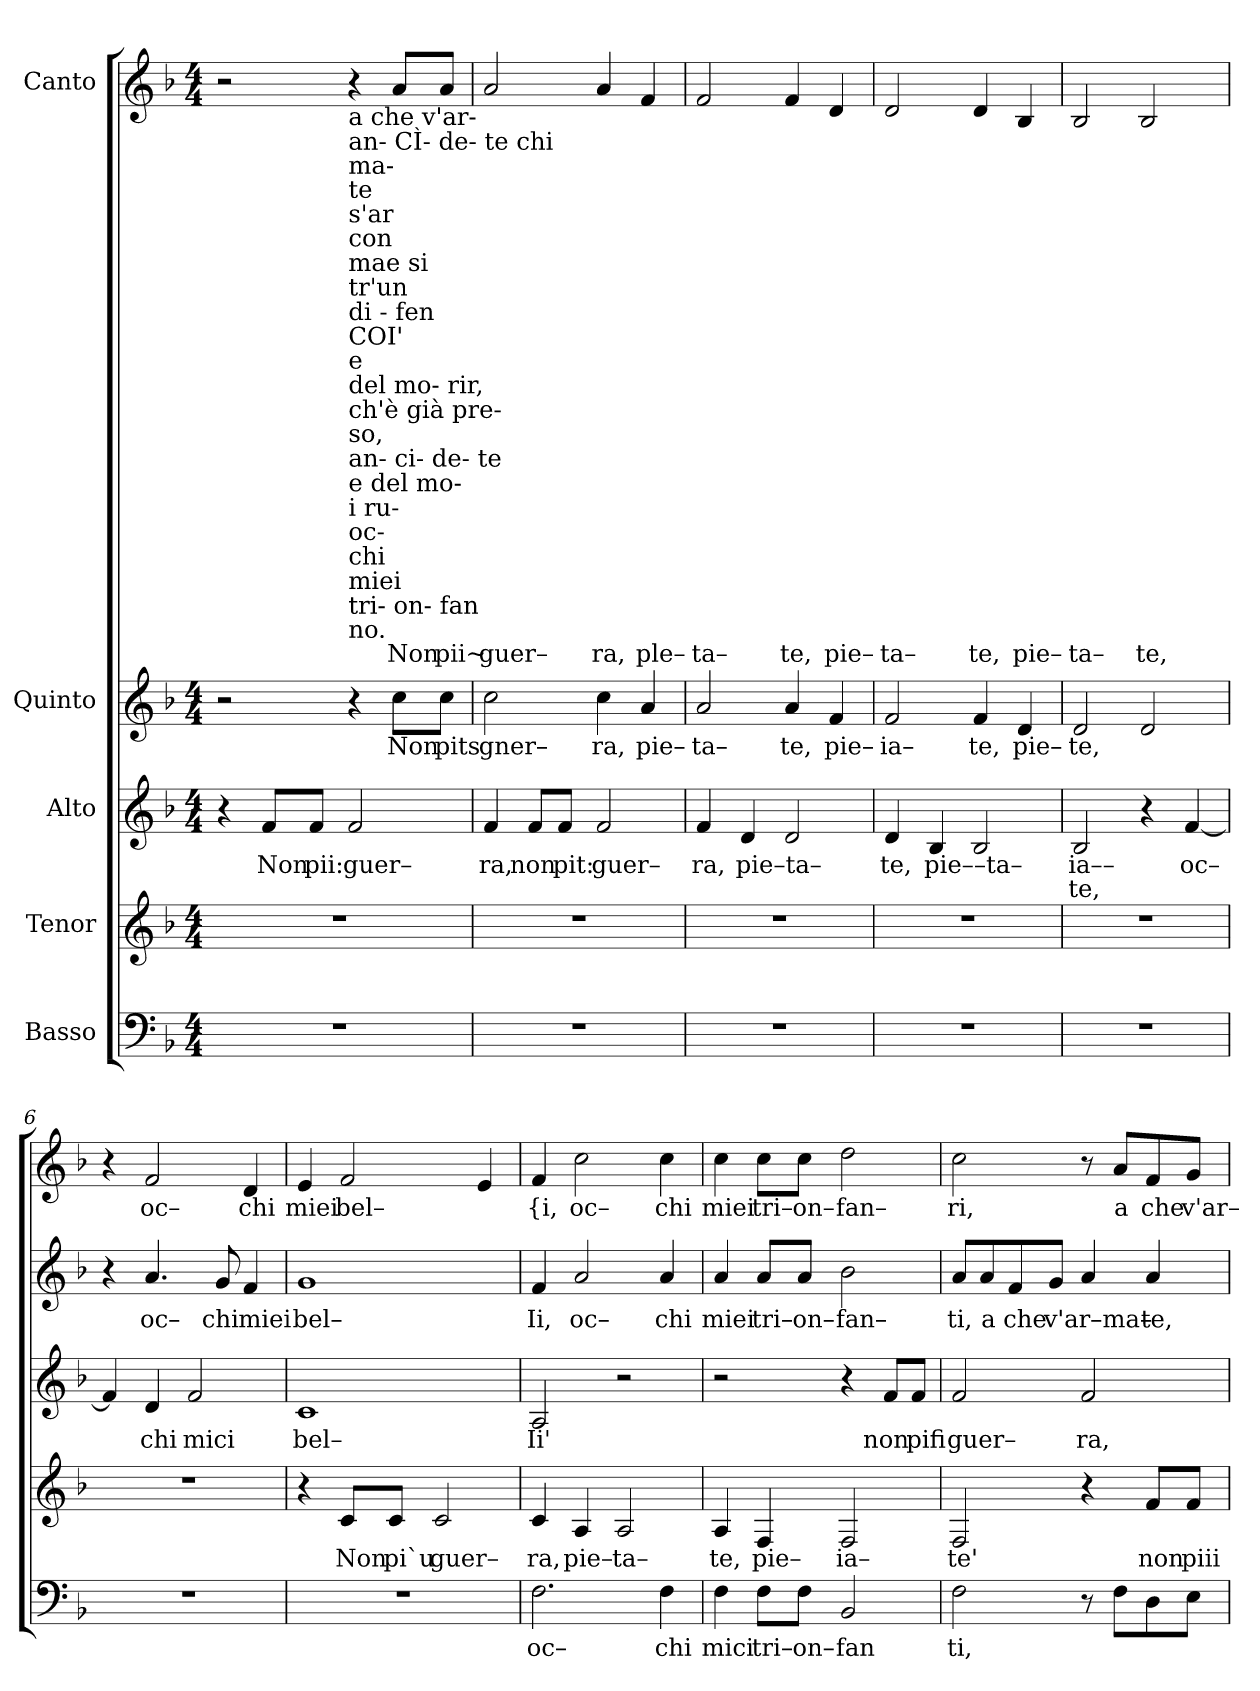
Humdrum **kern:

**kern	**text	**kern	**text	**kern	**text	**text	**kern	**text	**kern	**text
*part5	*part5	*part4	*part4	*part3	*part3	*part3	*part2	*part2	*part1	*part1
*staff5	*staff5	*staff4	*staff4	*staff3	*staff3	*staff3	*staff2	*staff2	*staff1	*staff1
*I"Basso	*	*I"Tenor	*	*I"Alto	*	*	*I"Quinto	*	*I"Canto	*
*clefF4	*	*clefG2	*	*clefG2	*	*	*clefG2	*	*clefG2	*
*k[b-]	*	*k[b-]	*	*k[b-]	*	*	*k[b-]	*	*k[b-]	*
*F:	*	*F:	*	*F:	*	*	*F:	*	*F:	*
*M4/4	*	*M4/4	*	*M4/4	*	*	*M4/4	*	*M4/4	*
*MM120	*	*MM120	*	*MM120	*	*	*MM120	*	*MM120	*
=1	=1	=1	=1	=1	=1	=1	=1	=1	=1	=1
1r	.	1r	.	4r	.	.	2r	.	2r	.
!	!	!	!	!	!LO:LY:b	!	!	!	!	!
.	.	.	.	8f/L	Non	.	.	.	.	.
!	!	!	!	!	!LO:LY:b	!	!	!	!	!
.	.	.	.	8f/J	pii:	.	.	.	.	.
!	!	!	!	!	!	!	!	!	!LO:TX:b:t=a che v'ar-	!
!	!	!	!	!	!	!	!	!	!LO:TX:b:t=an- CÌ- de- te chi	!
!	!	!	!	!	!	!	!	!	!LO:TX:b:t=ma-	!
!	!	!	!	!	!	!	!	!	!LO:TX:b:t=te	!
!	!	!	!	!	!	!	!	!	!LO:TX:b:t=s'ar	!
!	!	!	!	!	!	!	!	!	!LO:TX:b:t=con	!
!	!	!	!	!	!	!	!	!	!LO:TX:b:t=mae si	!
!	!	!	!	!	!	!	!	!	!LO:TX:b:t=tr'un	!
!	!	!	!	!	!	!	!	!	!LO:TX:b:t=di - fen	!
!	!	!	!	!	!	!	!	!	!LO:TX:b:t=COI'	!
!	!	!	!	!	!	!	!	!	!LO:TX:b:t=e	!
!	!	!	!	!	!	!	!	!	!LO:TX:b:t=del mo- rir,	!
!	!	!	!	!	!	!	!	!	!LO:TX:b:t=ch'è già pre-	!
!	!	!	!	!	!	!	!	!	!LO:TX:b:t=so,	!
!	!	!	!	!	!	!	!	!	!LO:TX:b:t=an- ci- de- te	!
!	!	!	!	!	!	!	!	!	!LO:TX:b:t=e del mo-	!
!	!	!	!	!	!	!	!	!	!LO:TX:b:t=i ru-	!
!	!	!	!	!	!	!	!	!	!LO:TX:b:t=oc-	!
!	!	!	!	!	!	!	!	!	!LO:TX:b:t=chi	!
!	!	!	!	!	!	!	!	!	!LO:TX:b:t=miei	!
!	!	!	!	!	!	!	!	!	!LO:TX:b:t=tri- on- fan	!
!	!	!	!	!	!	!	!	!	!LO:TX:b:t=no.	!
!	!	!	!	!	!LO:LY:b	!	!	!	!	!
.	.	.	.	2f/	guer–	.	4r	.	4r	.
!	!	!	!	!	!	!	!	!LO:LY:b	!	!LO:LY:b
.	.	.	.	.	.	.	8cc\L	Non	8a/L	Non
!	!	!	!	!	!	!	!	!LO:LY:b	!	!LO:LY:b
.	.	.	.	.	.	.	8cc\J	pits	8a/J	pii~
=2	=2	=2	=2	=2	=2	=2	=2	=2	=2	=2
!	!	!	!	!	!LO:LY:b	!	!	!LO:LY:b	!	!LO:LY:b
1r	.	1r	.	4f/	ra,	.	2cc\	gner–	2a/	guer–
!	!	!	!	!	!LO:LY:b	!	!	!	!	!
.	.	.	.	8f/L	non	.	.	.	.	.
!	!	!	!	!	!LO:LY:b	!	!	!	!	!
.	.	.	.	8f/J	pit:	.	.	.	.	.
!	!	!	!	!	!LO:LY:b	!	!	!LO:LY:b	!	!LO:LY:b
.	.	.	.	2f/	guer–	.	4cc\	ra,	4a/	ra,
!	!	!	!	!	!	!	!	!LO:LY:b	!	!LO:LY:b
.	.	.	.	.	.	.	4a/	pie–	4f/	ple–
=3	=3	=3	=3	=3	=3	=3	=3	=3	=3	=3
!	!	!	!	!	!LO:LY:b	!	!	!LO:LY:b	!	!LO:LY:b
1r	.	1r	.	4f/	ra,	.	2a/	ta–	2f/	ta–
!	!	!	!	!	!LO:LY:b	!	!	!	!	!
.	.	.	.	4d/	pie–ta–	.	.	.	.	.
!	!	!	!	!	!	!	!	!LO:LY:b	!	!LO:LY:b
.	.	.	.	2d/	.	.	4a/	te,	4f/	te,
!	!	!	!	!	!	!	!	!LO:LY:b	!	!LO:LY:b
.	.	.	.	.	.	.	4f/	pie–	4d/	pie–
=4	=4	=4	=4	=4	=4	=4	=4	=4	=4	=4
!	!	!	!	!	!LO:LY:b	!	!	!LO:LY:b	!	!LO:LY:b
1r	.	1r	.	4d/	te,	.	2f/	ia–	2d/	ta–
!	!	!	!	!	!LO:LY:b	!	!	!	!	!
.	.	.	.	4B-/	pie––ta–	.	.	.	.	.
!	!	!	!	!	!	!	!	!LO:LY:b	!	!LO:LY:b
.	.	.	.	2B-/	.	.	4f/	te,	4d/	te,
!	!	!	!	!	!	!	!	!LO:LY:b	!	!LO:LY:b
.	.	.	.	.	.	.	4d/	pie–	4B-/	pie–
=5	=5	=5	=5	=5	=5	=5	=5	=5	=5	=5
!	!	!	!	!	!LO:LY:b	!LO:LY:b	!	!LO:LY:b	!	!LO:LY:b
1r	.	1r	.	2B-/	ia––	te,	2d/	te,	2B-/	ta–
!	!	!	!	!	!	!	!	!	!	!LO:LY:b
.	.	.	.	4r	.	.	2d/	.	2B-/	te,
!	!	!	!	!	!LO:LY:b	!	!	!	!	!
.	.	.	.	[4f/	oc–	.	.	.	.	.
=6	=6	=6	=6	=6	=6	=6	=6	=6	=6	=6
1r	.	1r	.	4f/]	.	.	4r	.	4r	.
!	!	!	!	!	!LO:LY:b	!	!	!LO:LY:b	!	!LO:LY:b
.	.	.	.	4d/	chi	.	4.a/	oc–	2f/	oc–
!	!	!	!	!	!LO:LY:b	!	!	!	!	!
.	.	.	.	2f/	mici	.	.	.	.	.
!	!	!	!	!	!	!	!	!LO:LY:b	!	!
.	.	.	.	.	.	.	8g/	chi	.	.
!	!	!	!	!	!	!	!	!LO:LY:b	!	!LO:LY:b
.	.	.	.	.	.	.	4f/	miei	4d/	chi
=7	=7	=7	=7	=7	=7	=7	=7	=7	=7	=7
!	!	!	!	!	!LO:LY:b	!	!	!LO:LY:b	!	!LO:LY:b
1r	.	4r	.	1c	bel–	.	1g	bel–	4e/	miei
!	!	!	!LO:LY:b	!	!	!	!	!	!	!LO:LY:b
.	.	8c/L	Non	.	.	.	.	.	2f/	bel–
!	!	!	!LO:LY:b	!	!	!	!	!	!	!
.	.	8c/J	pi`u	.	.	.	.	.	.	.
!	!	!	!LO:LY:b	!	!	!	!	!	!	!
.	.	2c/	guer–	.	.	.	.	.	.	.
.	.	.	.	.	.	.	.	.	4e/	.
=8	=8	=8	=8	=8	=8	=8	=8	=8	=8	=8
!	!LO:LY:b	!	!LO:LY:b	!	!LO:LY:b	!	!	!LO:LY:b	!	!LO:LY:b
2.F\	oc–	4c/	ra,	2A/	Ii'	.	4f/	Ii,	4f/	{i,
!	!	!	!LO:LY:b	!	!	!	!	!LO:LY:b	!	!LO:LY:b
.	.	4A/	pie–	.	.	.	2a/	oc–	2cc\	oc–
!	!	!	!LO:LY:b	!	!	!	!	!	!	!
.	.	2A/	ta–	2r	.	.	.	.	.	.
!	!LO:LY:b	!	!	!	!	!	!	!LO:LY:b	!	!LO:LY:b
4F\	chi	.	.	.	.	.	4a/	chi	4cc\	chi
=9	=9	=9	=9	=9	=9	=9	=9	=9	=9	=9
!	!LO:LY:b	!	!LO:LY:b	!	!	!	!	!LO:LY:b	!	!LO:LY:b
4F\	mici	4A/	te,	2r	.	.	4a/	miei	4cc\	miei
!	!LO:LY:b	!	!LO:LY:b	!	!	!	!	!LO:LY:b	!	!LO:LY:b
8F\L	tri–	4F/	pie–	.	.	.	8a/L	tri–	8cc\L	tri–
!	!LO:LY:b	!	!	!	!	!	!	!LO:LY:b	!	!LO:LY:b
8F\J	on–	.	.	.	.	.	8a/J	on–	8cc\J	on–
!	!LO:LY:b	!	!LO:LY:b	!	!	!	!	!LO:LY:b	!	!LO:LY:b
2BB-/	fan	2F/	ia–	4r	.	.	2b-\	fan–	2dd\	fan–
!	!	!	!	!	!LO:LY:b	!	!	!	!	!
.	.	.	.	8f/L	non	.	.	.	.	.
!	!	!	!	!	!LO:LY:b	!	!	!	!	!
.	.	.	.	8f/J	pifi	.	.	.	.	.
=10	=10	=10	=10	=10	=10	=10	=10	=10	=10	=10
!	!LO:LY:b	!	!LO:LY:b	!	!LO:LY:b	!	!	!LO:LY:b	!	!LO:LY:b
2F\	ti,	2F/	te'	2f/	guer–	.	8a/L	ti,	2cc\	ri,
!	!	!	!	!	!	!	!	!LO:LY:b	!	!
.	.	.	.	.	.	.	8a/	a	.	.
!	!	!	!	!	!	!	!	!LO:LY:b	!	!
.	.	.	.	.	.	.	8f/	che	.	.
!	!	!	!	!	!	!	!	!LO:LY:b	!	!
.	.	.	.	.	.	.	8g/J	v'ar–ma–	.	.
!	!	!	!	!	!LO:LY:b	!	!	!	!	!
8r	.	4r	.	2f/	ra,	.	4a/	.	8r	.
!	!	!	!	!	!	!	!	!	!	!LO:LY:b
8F\L	.	.	.	.	.	.	.	.	8a/L	a
!	!	!	!LO:LY:b	!	!	!	!	!LO:LY:b	!	!LO:LY:b
8D\	.	8f/L	non	.	.	.	4a/	te,	8f/	che
!	!	!	!LO:LY:b	!	!	!	!	!	!	!LO:LY:b
8E\J	.	8f/J	piii	.	.	.	.	.	8g/J	v'ar–
=	=	=	=	=	=	=	=	=	=	=
*-	*-	*-	*-	*-	*-	*-	*-	*-	*-	*-
